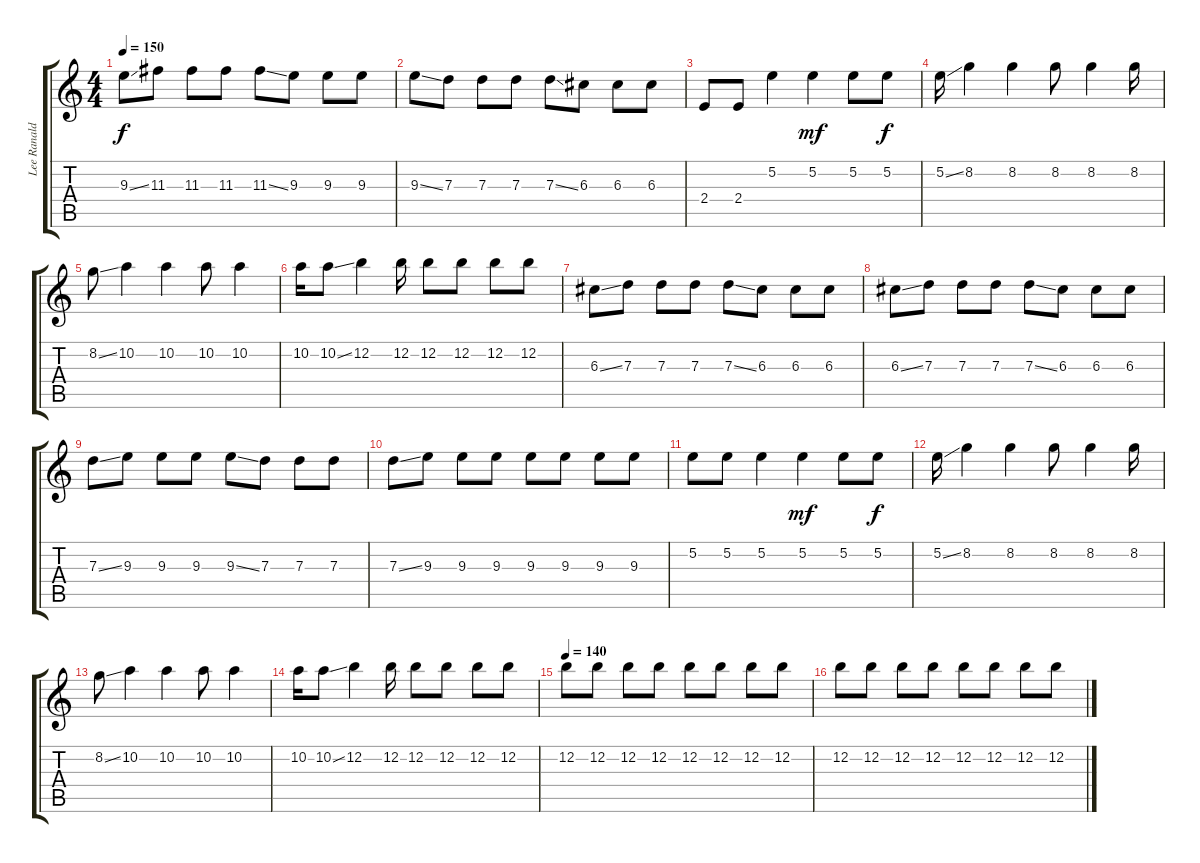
\track ("Lee Ranaldo" "Lee Ranald") {instrument overdrivenguitar}
\staff {score tabs}
\tuning (E4 B3 G3 D3 G2 E2) {hide}
\ts (4 4)
\tempo 150
\clef g2
\ks c
9.3{ss}.8{dy f} 11.3.8 11.3.8 11.3.8 11.3{ss}.8 9.3.8 9.3.8 9.3.8 |
9.3{ss}.8 7.3.8 7.3.8 7.3.8 7.3{ss}.8 6.3.8 6.3.8 6.3.8 |
2.4.8 2.4.8 5.2.4 5.2.4{dy mf} 5.2.8 5.2.8{dy f} |
5.2{ss}.16 8.2.4 8.2.4 8.2.8 8.2.4 8.2.16 |
8.2{ss}.8 10.2.4 10.2.4 10.2.8 10.2.4 |
10.2.16 10.2{ss}.8 12.2.4 12.2.16 12.2.8 12.2.8 12.2.8 12.2.8 |
6.3{ss}.8 7.3.8 7.3.8 7.3.8 7.3{ss}.8 6.3.8 6.3.8 6.3.8 |
6.3{ss}.8 7.3.8 7.3.8 7.3.8 7.3{ss}.8 6.3.8 6.3.8 6.3.8 |
7.3{ss}.8 9.3.8 9.3.8 9.3.8 9.3{ss}.8 7.3.8 7.3.8 7.3.8 |
7.3{ss}.8 9.3.8 9.3.8 9.3.8 9.3.8 9.3.8 9.3.8 9.3.8 |
5.2.8 5.2.8 5.2.4 5.2.4{dy mf} 5.2.8 5.2.8{dy f} |
5.2{ss}.16 8.2.4 8.2.4 8.2.8 8.2.4 8.2.16 |
8.2{ss}.8 10.2.4 10.2.4 10.2.8 10.2.4 |
10.2.16 10.2{ss}.8 12.2.4 12.2.16 12.2.8 12.2.8 12.2.8 12.2.8 |
\tempo 140
12.2.8 12.2.8 12.2.8 12.2.8 12.2.8 12.2.8 12.2.8 12.2.8 |
12.2.8 12.2.8 12.2.8 12.2.8 12.2.8 12.2.8 12.2.8 12.2.8
